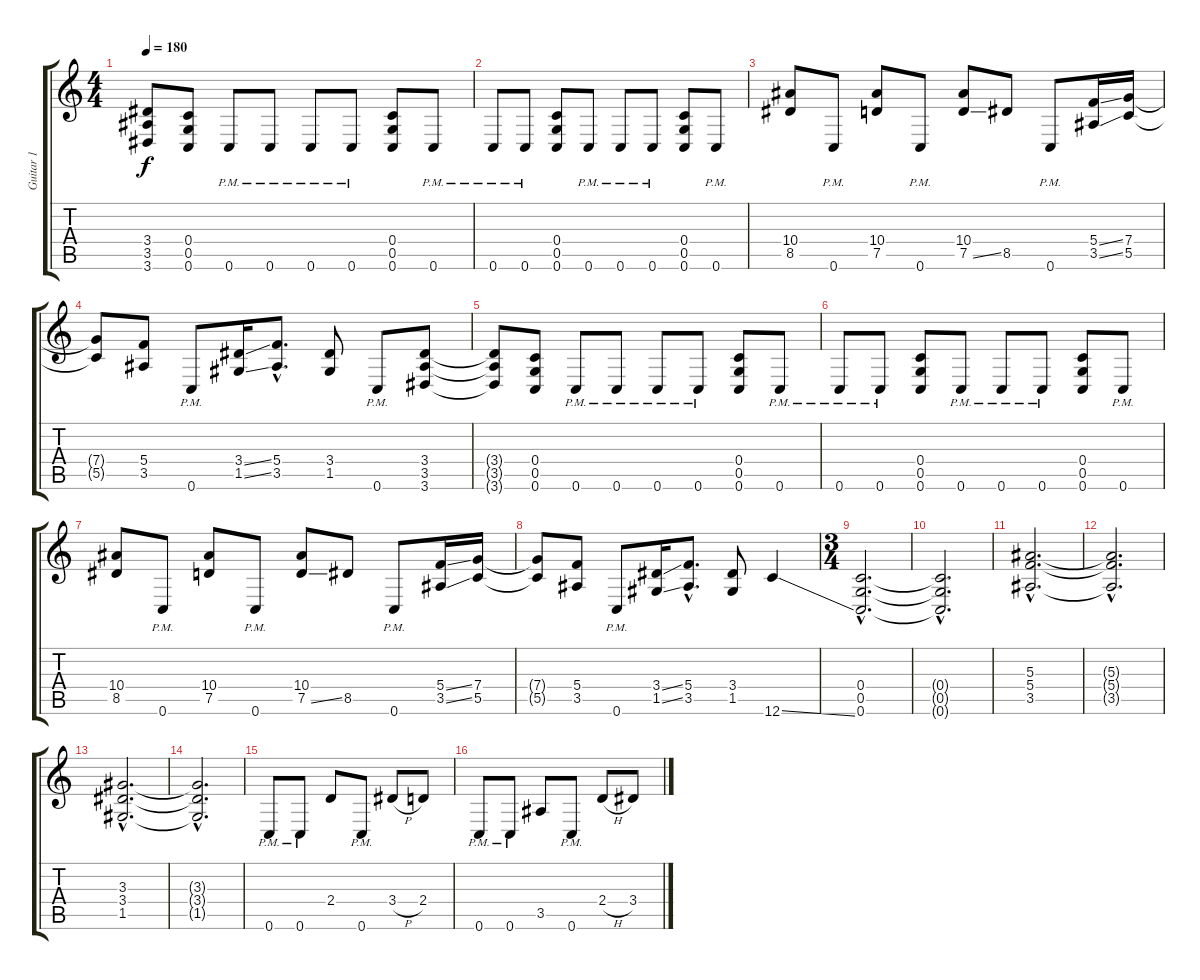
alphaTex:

\track ("Guitar 1" "Guitar 1") {instrument distortionguitar}
\staff {score tabs}
\tuning (D4 A3 F3 C3 G2 C2) {hide}
\ts (4 4)
\tempo 180
\clef g2
\ks c
(3.4{t} 3.5{t} 3.6{t}).8{dy f} (0.4 0.5 0.6).8 0.6{pm}.8 0.6{pm}.8 0.6{pm}.8 0.6{pm}.8 (0.4 0.5 0.6).8 0.6{pm}.8 |
0.6{pm}.8 0.6{pm}.8 (0.4 0.5 0.6).8 0.6{pm}.8 0.6{pm}.8 0.6{pm}.8 (0.4 0.5 0.6).8 0.6{pm}.8 |
(10.4 8.5).8 0.6{pm}.8 (10.4 7.5).8 0.6{pm}.8 (10.4 7.5{ss}).8 8.5.8 0.6{pm}.8 (5.4{ss} 3.5{ss}).16 (7.4 5.5).16 |
(7.4{t} 5.5{t}).8 (5.4 3.5).8 0.6{pm}.8 (3.4{ss} 1.5{ss}).16 (5.4{hac} 3.5{hac}).8{d} (3.4 1.5).8 0.6{pm}.8 (3.4 3.5 3.6).8 |
(3.4{t} 3.5{t} 3.6{t}).8 (0.4 0.5 0.6).8 0.6{pm}.8 0.6{pm}.8 0.6{pm}.8 0.6{pm}.8 (0.4 0.5 0.6).8 0.6{pm}.8 |
0.6{pm}.8 0.6{pm}.8 (0.4 0.5 0.6).8 0.6{pm}.8 0.6{pm}.8 0.6{pm}.8 (0.4 0.5 0.6).8 0.6{pm}.8 |
(10.4 8.5).8 0.6{pm}.8 (10.4 7.5).8 0.6{pm}.8 (10.4 7.5{ss}).8 8.5.8 0.6{pm}.8 (5.4{ss} 3.5{ss}).16 (7.4 5.5).16 |
(7.4{t} 5.5{t}).8 (5.4 3.5).8 0.6{pm}.8 (3.4{ss} 1.5{ss}).16 (5.4{hac} 3.5{hac}).8{d} (3.4 1.5).8 12.6{ss}.4 |
\ts (3 4)
(0.4{hac} 0.5{hac} 0.6{hac}).2{d} |
(0.4{hac t} 0.5{hac t} 0.6{hac t}).2{d} |
(5.3{hac} 5.4{hac} 3.5{hac}).2{d} |
(5.3{hac t} 5.4{hac t} 3.5{hac t}).2{d} |
(3.3{hac} 3.4{hac} 1.5{hac}).2{d} |
(3.3{hac t} 3.4{hac t} 1.5{hac t}).2{d} |
0.6{pm}.8 0.6{pm}.8 2.4.8 0.6{pm}.8 3.4{h}.8 2.4.8 |
0.6{pm}.8 0.6{pm}.8 3.5.8 0.6{pm}.8 2.4{h}.8 3.4.8
